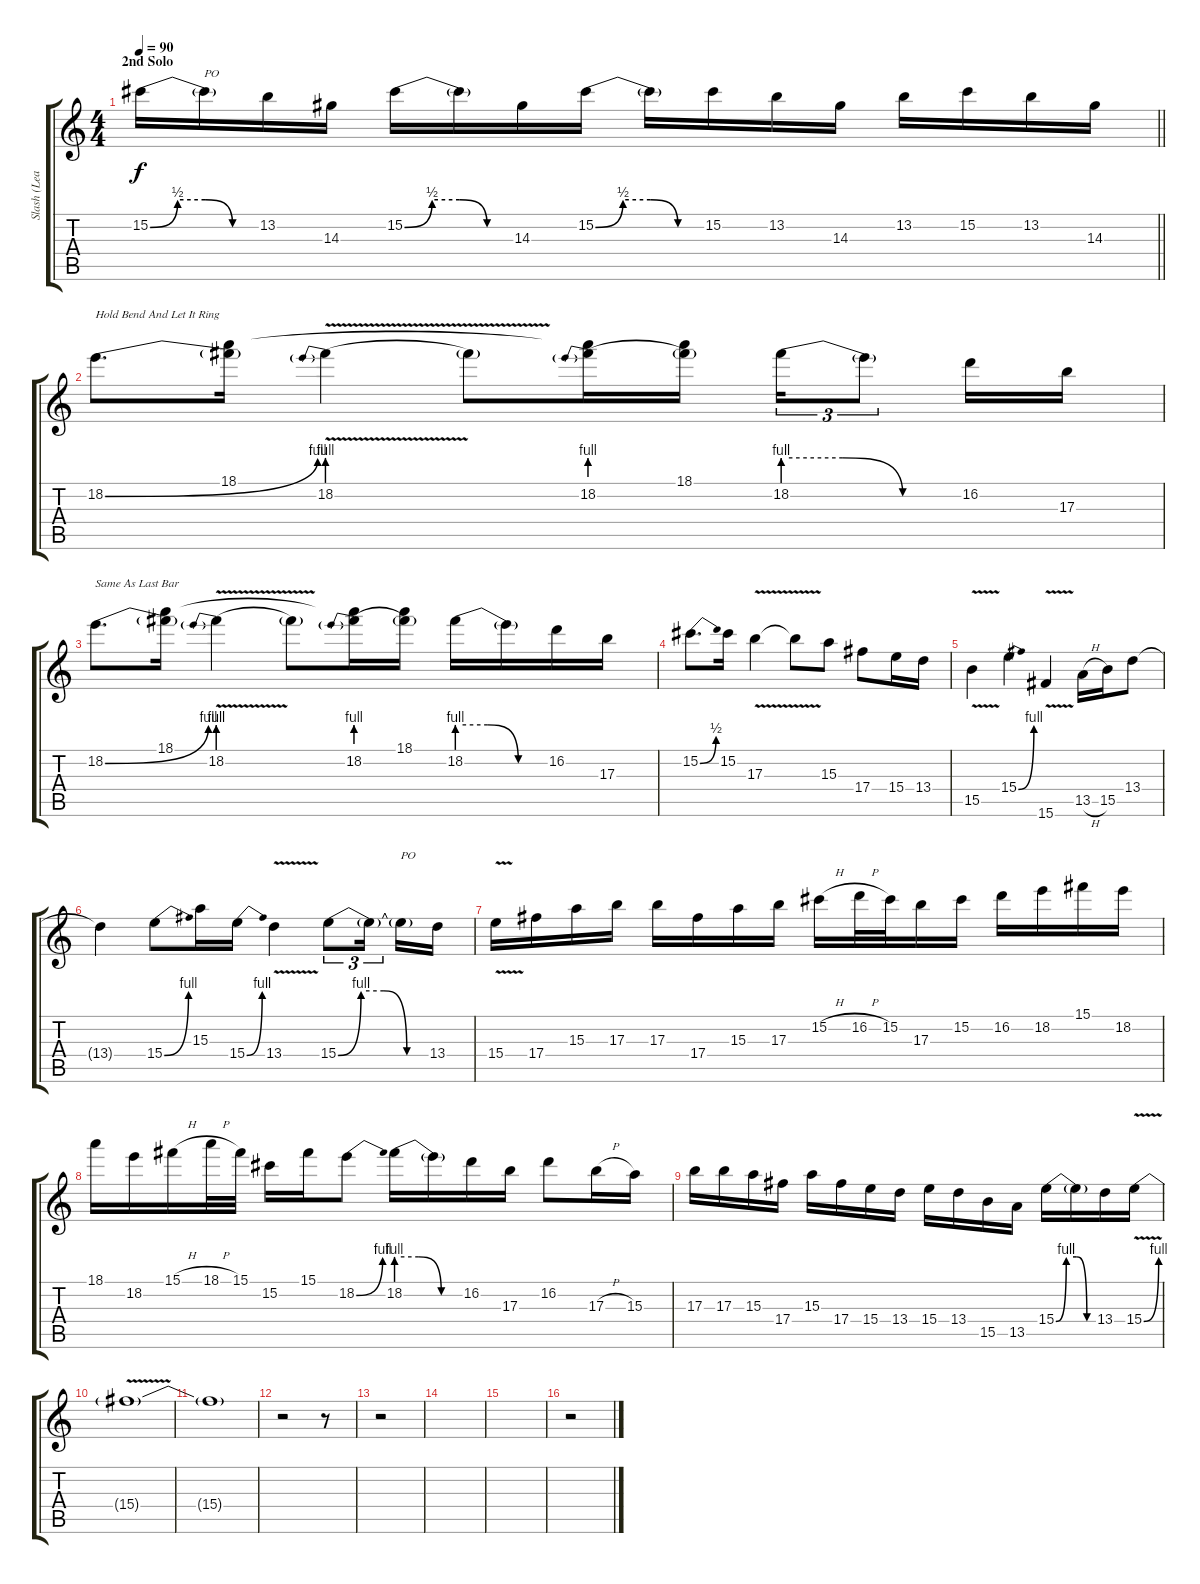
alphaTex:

\track ("Slash (Lead Guitar)" "Slash (Lea") {instrument overdrivenguitar}
\staff {score tabs}
\tuning (Eb4 Bb3 Gb3 Db3 Ab2 Eb2) {hide}
\ts (4 4)
\section ("" "2nd Solo ")
\tempo 90
\clef g2
\barLineRight lightlight
\ks c
15.2{be (custom 0 0 15 2 30 2 45 0 60 0)}.16{dy f} 15.2{t}.16{txt "PO"} 13.2.16 14.3.16 15.2{be (custom 0 0 15 2 30 2 45 0 60 0)}.16 15.2{t}.16 14.3.16 15.2{be (custom 0 0 15 2 30 2 45 0 60 0)}.16 15.2{t}.16 15.2.16 13.2.16 14.3.16 13.2.16 15.2.16 13.2.16 14.3.16 |
18.2{be (bend 0 0 60 4)}.8{d txt "Hold Bend And Let It Ring"} (18.1 18.2{t}).16 18.2{be (prebend 0 4 60 4) v}.4 18.2{t}.8 (18.1{t} 18.2{be (prebend 0 4 60 4)}).16 (18.1 18.2{t}).16 18.2{be (custom 0 4 20 4 40 0 60 0)}.16{tu (3 2)} 18.2{t}.8{tu (3 2)} 16.2.16 17.3.16 |
18.2{be (bend 0 0 60 4)}.8{d txt "Same As Last Bar"} (18.1 18.2{t}).16 18.2{be (prebend 0 4 60 4) v}.4 18.2{t}.8 (18.1{t} 18.2{be (prebend 0 4 60 4)}).16 (18.1 18.2{t}).16 18.2{be (custom 0 4 20 4 40 0 60 0)}.16 18.2{t}.16 16.2.16 17.3.16 |
15.2{be (bend 0 0 60 2)}.8{d} 15.2.16 17.3{v}.4 17.3{t}.8 15.3.8 17.4.8 15.4.16 13.4.16 |
15.5{v}.4 15.4{be (bend 0 0 60 4)}.4 15.6{v}.4 13.5{h}.16 15.5.16 13.4.8 |
13.4{t}.4 15.4{be (bend 0 0 60 4)}.8 15.3.16 15.4{be (bend 0 0 60 4)}.16 13.4{v}.4 15.4{be (custom 0 0 15 4 30 4 45 0 60 0)}.8{tu (3 2)} 15.4{t}.16{tu (3 2) beam splitsecondary} 15.4{t}.16{txt "PO"} 13.4.16 |
15.4{v}.16 17.4.16 15.3.16 17.3.16 17.3.16 17.4.16 15.3.16 17.3.16 15.2{h}.16 16.2{h}.32 15.2.32 17.3.16 15.2.16 16.2.16 18.2.16 15.1.16 18.2.16 |
18.1.16 18.2.16 15.1{h}.16 18.1{h}.32 15.1.32 15.2.16 15.1.16 18.2{be (bend 0 0 60 4)}.8 18.2{be (custom 0 4 20 4 40 0 60 0)}.16 18.2{t}.16 16.2.16 17.3.16 16.2.8 17.3{h}.16 15.3.16 |
17.3.16 17.3.16 15.3.16 17.4.16 15.3.16 17.4.16 15.4.16 13.4.16 15.4.16 13.4.16 15.5.16 13.5.16 15.4{be (custom 0 0 15 4 30 4 45 0 60 0)}.16 15.4{t}.16 13.4.16 15.4{be (bend 0 0 60 4) v}.16 |
15.4{t}.1 |
15.4{t}.1 |
r.2 r.8 |
r.2 |
|
|
r.2
